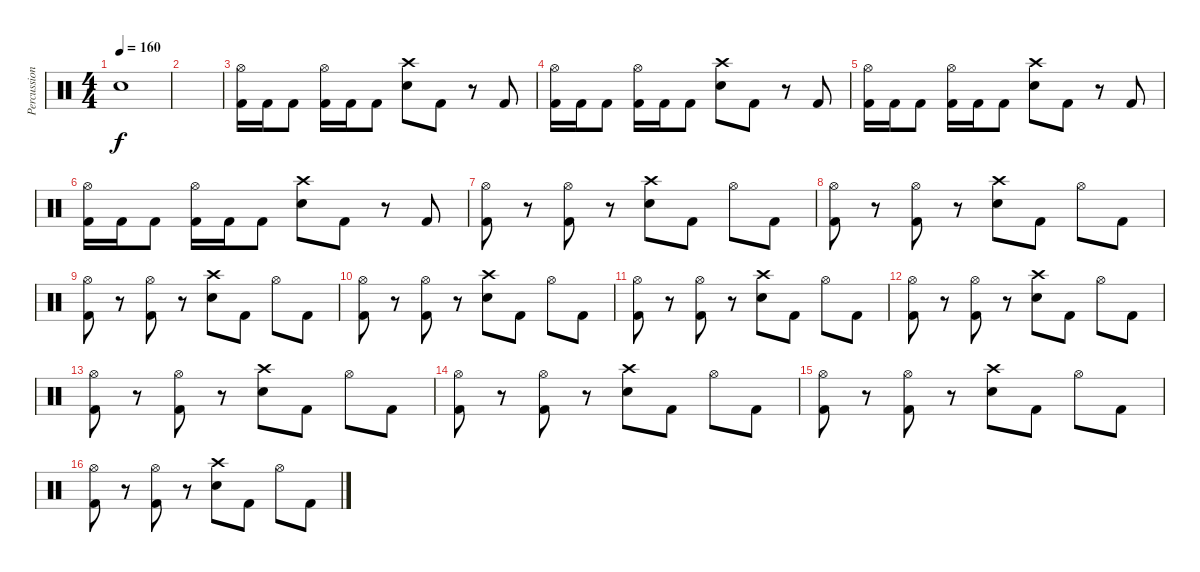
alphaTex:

\track ("Percussion" "Percussion") {instrument percussion}
\staff {score}
\articulation defaults
\ts (4 4)
\tempo 160
\clef neutral
\ks c "Electric Snare (hit)".1{dy f}
|
|
("Hi-Hat (open)" "Kick (hit) 2").16 "Kick (hit) 2".16 "Kick (hit) 2".8 ("Hi-Hat (open)" "Kick (hit) 2").16 "Kick (hit) 2".16 "Kick (hit) 2".8 ("Crash high (hit)" "Electric Snare (hit)").8 "Kick (hit) 2".8 r.8 "Kick (hit) 2".8 |
("Hi-Hat (open)" "Kick (hit) 2").16 "Kick (hit) 2".16 "Kick (hit) 2".8 ("Hi-Hat (open)" "Kick (hit) 2").16 "Kick (hit) 2".16 "Kick (hit) 2".8 ("Crash high (hit)" "Electric Snare (hit)").8 "Kick (hit) 2".8 r.8 "Kick (hit) 2".8 |
("Hi-Hat (open)" "Kick (hit) 2").16 "Kick (hit) 2".16 "Kick (hit) 2".8 ("Hi-Hat (open)" "Kick (hit) 2").16 "Kick (hit) 2".16 "Kick (hit) 2".8 ("Crash high (hit)" "Electric Snare (hit)").8 "Kick (hit) 2".8 r.8 "Kick (hit) 2".8 |
("Hi-Hat (open)" "Kick (hit) 2").16 "Kick (hit) 2".16 "Kick (hit) 2".8 ("Hi-Hat (open)" "Kick (hit) 2").16 "Kick (hit) 2".16 "Kick (hit) 2".8 ("Crash high (hit)" "Electric Snare (hit)").8 "Kick (hit) 2".8 r.8 "Kick (hit) 2".8 |
("Hi-Hat (open)" "Kick (hit) 2").8 r.8 ("Hi-Hat (open)" "Kick (hit) 2").8 r.8 ("Crash high (hit)" "Electric Snare (hit)").8 "Kick (hit) 2".8 "Hi-Hat (open)".8 "Kick (hit) 2".8 |
("Hi-Hat (open)" "Kick (hit) 2").8 r.8 ("Hi-Hat (open)" "Kick (hit) 2").8 r.8 ("Crash high (hit)" "Electric Snare (hit)").8 "Kick (hit) 2".8 "Hi-Hat (open)".8 "Kick (hit) 2".8 |
("Hi-Hat (open)" "Kick (hit) 2").8 r.8 ("Hi-Hat (open)" "Kick (hit) 2").8 r.8 ("Crash high (hit)" "Electric Snare (hit)").8 "Kick (hit) 2".8 "Hi-Hat (open)".8 "Kick (hit) 2".8 |
("Hi-Hat (open)" "Kick (hit) 2").8 r.8 ("Hi-Hat (open)" "Kick (hit) 2").8 r.8 ("Crash high (hit)" "Electric Snare (hit)").8 "Kick (hit) 2".8 "Hi-Hat (open)".8 "Kick (hit) 2".8 |
("Hi-Hat (open)" "Kick (hit) 2").8 r.8 ("Hi-Hat (open)" "Kick (hit) 2").8 r.8 ("Crash high (hit)" "Electric Snare (hit)").8 "Kick (hit) 2".8 "Hi-Hat (open)".8 "Kick (hit) 2".8 |
("Hi-Hat (open)" "Kick (hit) 2").8 r.8 ("Hi-Hat (open)" "Kick (hit) 2").8 r.8 ("Crash high (hit)" "Electric Snare (hit)").8 "Kick (hit) 2".8 "Hi-Hat (open)".8 "Kick (hit) 2".8 |
("Hi-Hat (open)" "Kick (hit) 2").8 r.8 ("Hi-Hat (open)" "Kick (hit) 2").8 r.8 ("Crash high (hit)" "Electric Snare (hit)").8 "Kick (hit) 2".8 "Hi-Hat (open)".8 "Kick (hit) 2".8 |
("Hi-Hat (open)" "Kick (hit) 2").8 r.8 ("Hi-Hat (open)" "Kick (hit) 2").8 r.8 ("Crash high (hit)" "Electric Snare (hit)").8 "Kick (hit) 2".8 "Hi-Hat (open)".8 "Kick (hit) 2".8 |
("Hi-Hat (open)" "Kick (hit) 2").8 r.8 ("Hi-Hat (open)" "Kick (hit) 2").8 r.8 ("Crash high (hit)" "Electric Snare (hit)").8 "Kick (hit) 2".8 "Hi-Hat (open)".8 "Kick (hit) 2".8 |
("Hi-Hat (open)" "Kick (hit) 2").8 r.8 ("Hi-Hat (open)" "Kick (hit) 2").8 r.8 ("Crash high (hit)" "Electric Snare (hit)").8 "Kick (hit) 2".8 "Hi-Hat (open)".8 "Kick (hit) 2".8
